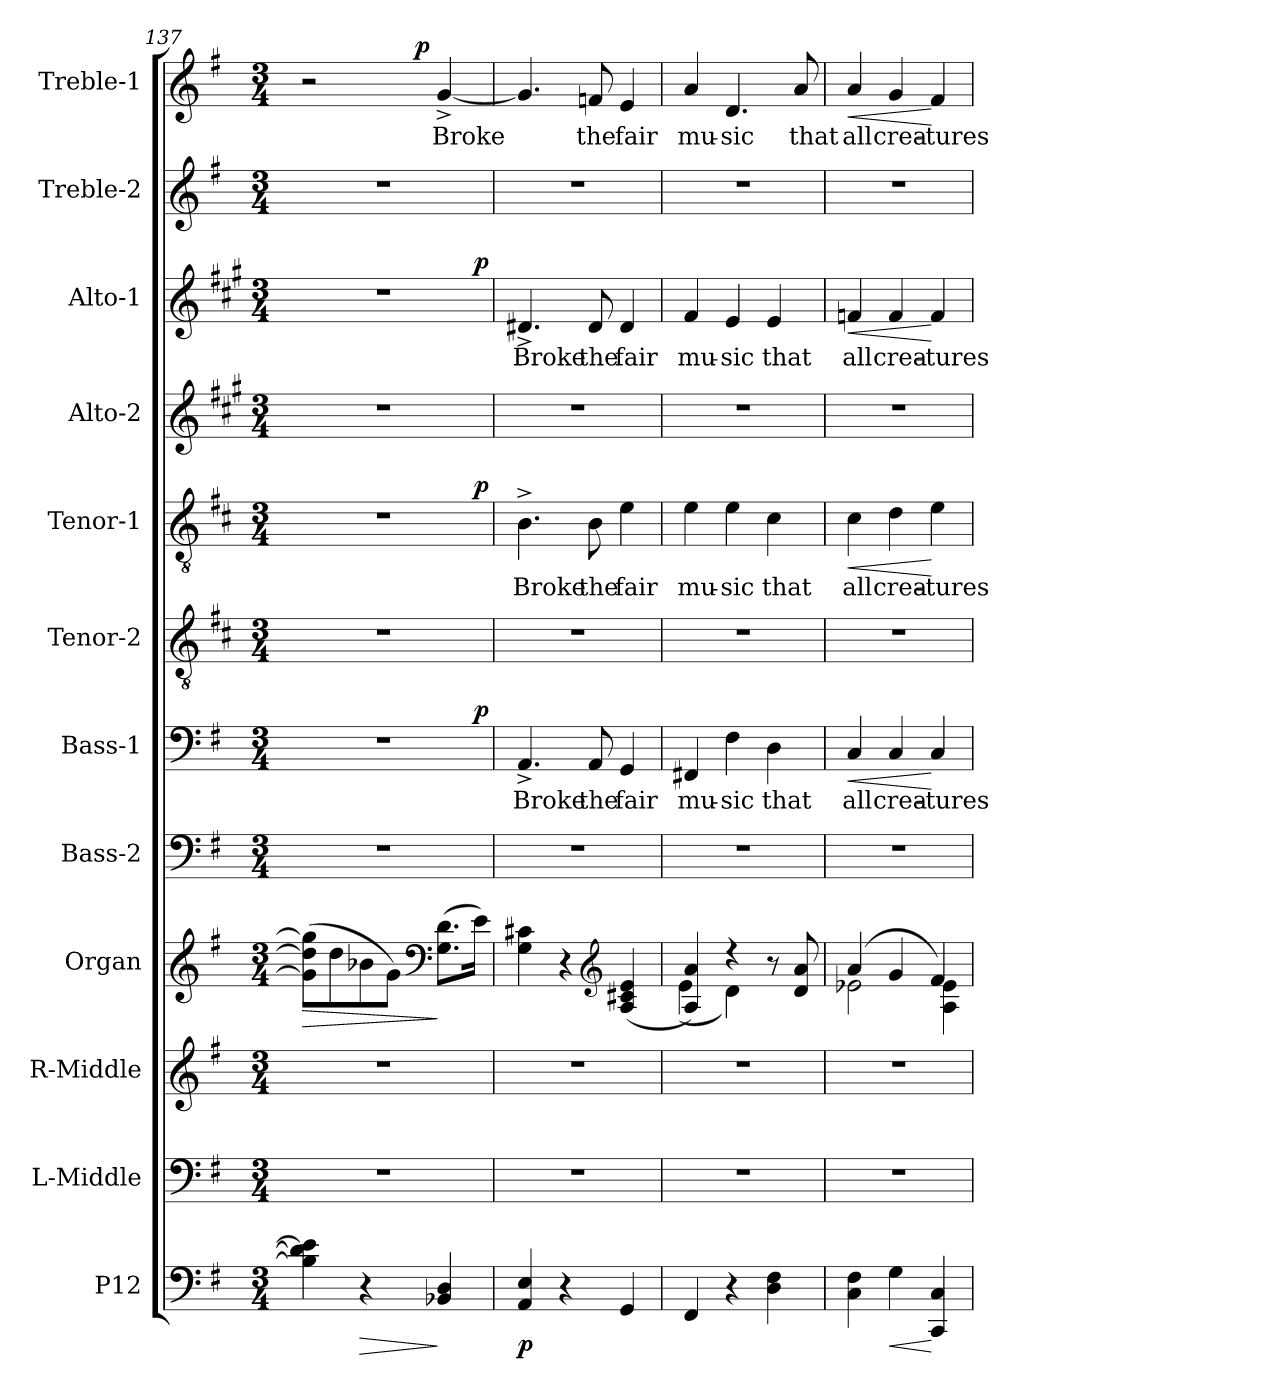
**kern	**dynam	**kern	**kern	**kern	**dynam	**kern	**kern	**text	**dynam	**kern	**kern	**text	**dynam	**kern	**kern	**text	**dynam	**kern	**kern	**text	**dynam
*part12	*part12	*part11	*part10	*part9	*part9	*part8	*part7	*part7	*part7	*part6	*part5	*part5	*part5	*part4	*part3	*part3	*part3	*part2	*part1	*part1	*part1
*staff12	*staff12	*staff11	*staff10	*staff9	*staff9	*staff8	*staff7	*staff7	*staff7	*staff6	*staff5	*staff5	*staff5	*staff4	*staff3	*staff3	*staff3	*staff2	*staff1	*staff1	*staff1
*I"P12	*	*I"L-Middle	*I"R-Middle	*I"Organ	*	*I"Bass-2	*I"Bass-1	*	*	*I"Tenor-2	*I"Tenor-1	*	*	*I"Alto-2	*I"Alto-1	*	*	*I"Treble-2	*I"Treble-1	*	*
*	*	*I'L-M	*	*I'Organ	*	*I'B2:	*I'B1:	*	*	*I'T2:	*I'T1:	*	*	*I'A2:	*I'A1:	*	*	*	*	*	*
!!LO:PB:g=z
*clefF4	*	*clefF4	*clefG2	*clefG2	*	*clefF4	*clefF4	*	*	*clefGv2	*clefGv2	*	*	*clefG2	*clefG2	*	*	*clefG2	*clefG2	*	*
*	*	*	*	*	*	*	*	*	*	*ITrd4c7	*ITrd4c7	*	*	*ITrd1c2	*ITrd1c2	*	*	*ITrd-7c-12	*ITrd-7c-12	*	*
*k[f#]	*	*k[f#]	*k[f#]	*k[f#]	*	*k[f#]	*k[f#]	*	*	*k[f#]	*k[f#]	*	*	*k[f#]	*k[f#]	*	*	*k[f#]	*k[f#]	*	*
*G:	*	*G:	*G:	*G:	*	*G:	*G:	*	*	*G:	*G:	*	*	*G:	*G:	*	*	*G:	*G:	*	*
*M3/4	*	*M3/4	*M3/4	*M3/4	*	*M3/4	*M3/4	*	*	*M3/4	*M3/4	*	*	*M3/4	*M3/4	*	*	*M3/4	*M3/4	*	*
=137	=137	=137	=137	=137	=137	=137	=137	=137	=137	=137	=137	=137	=137	=137	=137	=137	=137	=137	=137	=137	=137
!	!	!LO:N:vis=1	!LO:N:vis=1	!	!LO:HP:b	!LO:N:vis=1	!LO:N:vis=1	!	!	!LO:N:vis=1	!LO:N:vis=1	!	!	!LO:N:vis=1	!LO:N:vis=1	!	!	!LO:N:vis=1	!	!	!
*	*	*	*	*	*	*	*^	*	*	*	*^	*	*	*	*^	*	*	*	*^	*	*
4B-i\] 4di] 4ei]	.	2.r	2.r	(8gi\] 8ddi] 8ggi]L	>	2.r	2.r	2ryy	.	.	2.r	2.r	2ryy	.	.	2.r	2.r	2ryy	.	.	2.r	2r	4ryy	.	.
.	.	.	.	8ddi\	.	.	.	.	.	.	.	.	.	.	.	.	.	.	.	.	.	.	.	.	.
!	!LO:HP:b	!	!	!	!	!	!	!	!	!	!	!	!	!	!	!	!	!	!	!	!	!	!	!	!
4r	>	.	.	8b-Xi\	.	.	.	.	.	.	.	.	.	.	.	.	.	.	.	.	.	.	8ryy	.	.
.	.	.	.	8gi\J)	.	.	.	.	.	.	.	.	.	.	.	.	.	.	.	.	.	.	32ryy	.	.
.	.	.	.	.	.	.	.	.	.	.	.	.	.	.	.	.	.	.	.	.	.	.	64...ryy	.	.
.	.	.	.	.	.	.	.	.	.	.	.	.	.	.	.	.	.	.	.	.	.	.	4ryy	.	p
*	*	*	*	*clefF4	*	*	*	*	*	*	*	*	*	*	*	*	*	*	*	*	*	*	*	*	*
!	!	!	!	!	!	!	!	!	!	!	!	!	!	!	!	!	!	!	!	!	!	!	!	!LO:LY:b:color=#000000	!
4BB-Xi/ 4Di	]	.	.	(8.Gi\ 8.diL	]	.	.	8.ryy	.	.	.	.	8.ryy	.	.	.	.	8.ryy	.	.	.	[4gg^i/	.	Broke	.
.	.	.	.	.	.	.	.	.	.	.	.	.	.	.	.	.	.	.	.	.	.	.	16ryy	.	.
.	.	.	.	16ei\Jk)	.	.	.	16ryy	.	p	.	.	16ryy	.	p	.	.	16ryy	.	p	.	.	.	.	.
.	.	.	.	.	.	.	.	.	.	.	.	.	.	.	.	.	.	.	.	.	.	.	512ryy	.	.
=138	=138	=138	=138	=138	=138	=138	=138	=138	=138	=138	=138	=138	=138	=138	=138	=138	=138	=138	=138	=138	=138	=138	=138	=138	=138
!	!	!LO:N:vis=1	!LO:N:vis=1	!	!	!LO:N:vis=1	!	!	!	!	!	!	!	!	!	!	!	!	!	!	!	!	!	!	!
*	*	*	*	*	*	*	*v	*v	*	*	*	*v	*v	*	*	*	*v	*v	*	*	*	*v	*v	*	*
*	*	*	*	*	*	*	*^	*	*	*	*^	*	*	*	*^	*	*	*	*^	*	*
!	!	!	!	!	!	!	!	!	!LO:LY:b:color=#000000	!	!LO:N:vis=1	!	!	!	!	!	!	!	!	!	!	!	!	!	!
*	*	*	*	*	*	*	*v	*v	*	*	*	*v	*v	*	*	*	*v	*v	*	*	*	*v	*v	*	*
*	*	*	*	*	*	*	*^	*	*	*	*^	*	*	*	*^	*	*	*	*^	*	*
!	!	!	!	!	!	!	!	!	!	!	!	!	!	!LO:LY:b:color=#000000	!	!LO:N:vis=1	!	!	!	!	!	!	!	!	!
*	*	*	*	*	*	*	*v	*v	*	*	*	*v	*v	*	*	*	*v	*v	*	*	*	*v	*v	*	*
*	*	*	*	*	*	*	*^	*	*	*	*^	*	*	*	*^	*	*	*	*^	*	*
!	!	!	!	!	!	!	!	!	!	!	!	!	!	!	!	!	!	!	!LO:LY:b:color=#000000	!	!LO:N:vis=1	!	!	!	!
*	*	*	*	*	*	*	*v	*v	*	*	*	*v	*v	*	*	*	*v	*v	*	*	*	*v	*v	*	*
4AAi/ 4Ei	p	2.r	2.r	4Gi\ 4c#Xi	.	2.r	4.AA^i/	Broke	.	2.r	4.E^i\	Broke	.	2.r	4.c#X^i/	Broke	.	2.r	4.ggi/]	.	.
4r	.	.	.	4r	.	.	.	.	.	.	.	.	.	.	.	.	.	.	.	.	.
!	!	!	!	!	!	!	!	!LO:LY:b:color=#000000	!	!	!	!	!	!	!	!	!	!	!	!	!
!	!	!	!	!	!	!	!	!	!	!	!	!LO:LY:b:color=#000000	!	!	!	!	!	!	!	!	!
!	!	!	!	!	!	!	!	!	!	!	!	!	!	!	!	!LO:LY:b:color=#000000	!	!	!	!	!
!	!	!	!	!	!	!	!	!	!	!	!	!	!	!	!	!	!	!	!	!LO:LY:b:color=#000000	!
.	.	.	.	.	.	.	8AAi/	the	.	.	8Ei\	the	.	.	8c#i/	the	.	.	8ffni/	the	.
*	*	*	*	*clefG2	*	*	*	*	*	*	*	*	*	*	*	*	*	*	*	*	*
!	!	!	!	!	!	!	!	!LO:LY:b:color=#000000	!	!	!	!	!	!	!	!	!	!	!	!	!
!	!	!	!	!	!	!	!	!	!	!	!	!LO:LY:b:color=#000000	!	!	!	!	!	!	!	!	!
!	!	!	!	!	!	!	!	!	!	!	!	!	!	!	!	!LO:LY:b:color=#000000	!	!	!	!	!
!	!	!	!	!	!	!	!	!	!	!	!	!	!	!	!	!	!	!	!	!LO:LY:b:color=#000000	!
4GGi/	.	.	.	(4Ai/ 4c#Xi 4ei	.	.	4GGi/	fair	.	.	4Ai\	fair	.	.	4c#i/	fair	.	.	4eei/	fair	.
=139	=139	=139	=139	=139	=139	=139	=139	=139	=139	=139	=139	=139	=139	=139	=139	=139	=139	=139	=139	=139	=139
!	!	!LO:N:vis=1	!LO:N:vis=1	!	!	!LO:N:vis=1	!	!	!	!	!	!	!	!	!	!	!	!	!	!	!
*	*	*	*	*^	*	*	*	*	*	*	*	*	*	*	*	*	*	*	*	*	*
!	!	!	!	!	!	!	!	!	!LO:LY:b:color=#000000	!	!LO:N:vis=1	!	!	!	!	!	!	!	!	!	!	!
!	!	!	!	!	!	!	!	!	!	!	!	!	!LO:LY:b:color=#000000	!	!LO:N:vis=1	!	!	!	!	!	!	!
!	!	!	!	!	!	!	!	!	!	!	!	!	!	!	!	!	!LO:LY:b:color=#000000	!	!LO:N:vis=1	!	!	!
!	!	!	!	!	!	!	!	!	!	!	!	!	!	!	!	!	!	!	!	!	!LO:LY:b:color=#000000	!
4FF#i/	.	2.r	2.r	4Ai/ 4ai)	(4ei\	.	2.r	4FF#Xi/	mu-	.	2.r	4Ai\	mu-	.	2.r	4ei/	mu-	.	2.r	4aai/	mu-	.
!	!	!	!	!	!	!	!	!	!LO:LY:b:color=#000000	!	!	!	!	!	!	!	!	!	!	!	!	!
!	!	!	!	!	!	!	!	!	!	!	!	!	!LO:LY:b:color=#000000	!	!	!	!	!	!	!	!	!
!	!	!	!	!	!	!	!	!	!	!	!	!	!	!	!	!	!LO:LY:b:color=#000000	!	!	!	!	!
!	!	!	!	!	!	!	!	!	!	!	!	!	!	!	!	!	!	!	!	!	!LO:LY:b:color=#000000	!
4r	.	.	.	4r	4di\)	.	.	4F#i\	-sic	.	.	4Ai\	-sic	.	.	4di/	-sic	.	.	4.ddi/	-sic	.
!	!	!	!	!	!	!	!	!	!LO:LY:b:color=#000000	!	!	!	!	!	!	!	!	!	!	!	!	!
!	!	!	!	!	!	!	!	!	!	!	!	!	!LO:LY:b:color=#000000	!	!	!	!	!	!	!	!	!
!	!	!	!	!	!	!	!	!	!	!	!	!	!	!	!	!	!LO:LY:b:color=#000000	!	!	!	!	!
4Di\ 4F#i	.	.	.	8r	4ryy	.	.	4Di\	that	.	.	4F#i\	that	.	.	4di/	that	.	.	.	.	.
!	!	!	!	!	!	!	!	!	!	!	!	!	!	!	!	!	!	!	!	!	!LO:LY:b:color=#000000	!
.	.	.	.	8di/ 8ai	.	.	.	.	.	.	.	.	.	.	.	.	.	.	.	8aai/	that	.
=140	=140	=140	=140	=140	=140	=140	=140	=140	=140	=140	=140	=140	=140	=140	=140	=140	=140	=140	=140	=140	=140	=140
!	!	!LO:N:vis=1	!LO:N:vis=1	!	!	!	!LO:N:vis=1	!	!	!	!	!	!	!	!	!	!	!	!	!	!	!
!	!	!	!	!	!	!	!	!	!LO:LY:b:color=#000000	!LO:HP:b	!LO:N:vis=1	!	!	!	!	!	!	!	!	!	!	!
!	!	!	!	!	!	!	!	!	!	!	!	!	!LO:LY:b:color=#000000	!LO:HP:b	!LO:N:vis=1	!	!	!	!	!	!	!
!	!	!	!	!	!	!	!	!	!	!	!	!	!	!	!	!	!LO:LY:b:color=#000000	!LO:HP:b	!LO:N:vis=1	!	!	!
!	!	!	!	!	!	!	!	!	!	!	!	!	!	!	!	!	!	!	!	!	!LO:LY:b:color=#000000	!LO:HP:b
4Ci\ 4F#i	.	2.r	2.r	(4ai/	2e-Xi\	.	2.r	4Ci/	all	<	2.r	4F#i\	all	<	2.r	4e-Xi/	all	<	2.r	4aai/	all	<
!	!LO:HP:b	!	!	!	!	!	!	!	!	!	!	!	!	!	!	!	!	!	!	!	!	!
!	!	!	!	!	!	!	!	!	!LO:LY:b:color=#000000	!	!	!	!	!	!	!	!	!	!	!	!	!
!	!	!	!	!	!	!	!	!	!	!	!	!	!LO:LY:b:color=#000000	!	!	!	!	!	!	!	!	!
!	!	!	!	!	!	!	!	!	!	!	!	!	!	!	!	!	!LO:LY:b:color=#000000	!	!	!	!	!
!	!	!	!	!	!	!	!	!	!	!	!	!	!	!	!	!	!	!	!	!	!LO:LY:b:color=#000000	!
4Gi\	<	.	.	4gi/	.	.	.	4Ci/	crea-	.	.	4Gi\	crea-	.	.	4e-i/	crea-	.	.	4ggi/	crea-	.
!	!	!	!	!	!	!	!	!	!LO:LY:b:color=#000000	!	!	!	!	!	!	!	!	!	!	!	!	!
!	!	!	!	!	!	!	!	!	!	!	!	!	!LO:LY:b:color=#000000	!	!	!	!	!	!	!	!	!
!	!	!	!	!	!	!	!	!	!	!	!	!	!	!	!	!	!LO:LY:b:color=#000000	!	!	!	!	!
!	!	!	!	!	!	!	!	!	!	!	!	!	!	!	!	!	!	!	!	!	!LO:LY:b:color=#000000	!
4CCi/ 4Ci	[	.	.	4f#i/)	4Ai\ 4e-i	.	.	4Ci/	-tures	[	.	4Ai\	-tures	[	.	4e-i/	-tures	[	.	4ff#i/	-tures	[
*	*	*	*	*v	*v	*	*	*	*	*	*	*	*	*	*	*	*	*	*	*	*	*
=	=	=	=	=	=	=	=	=	=	=	=	=	=	=	=	=	=	=	=	=	=
*-	*-	*-	*-	*-	*-	*-	*-	*-	*-	*-	*-	*-	*-	*-	*-	*-	*-	*-	*-	*-	*-
